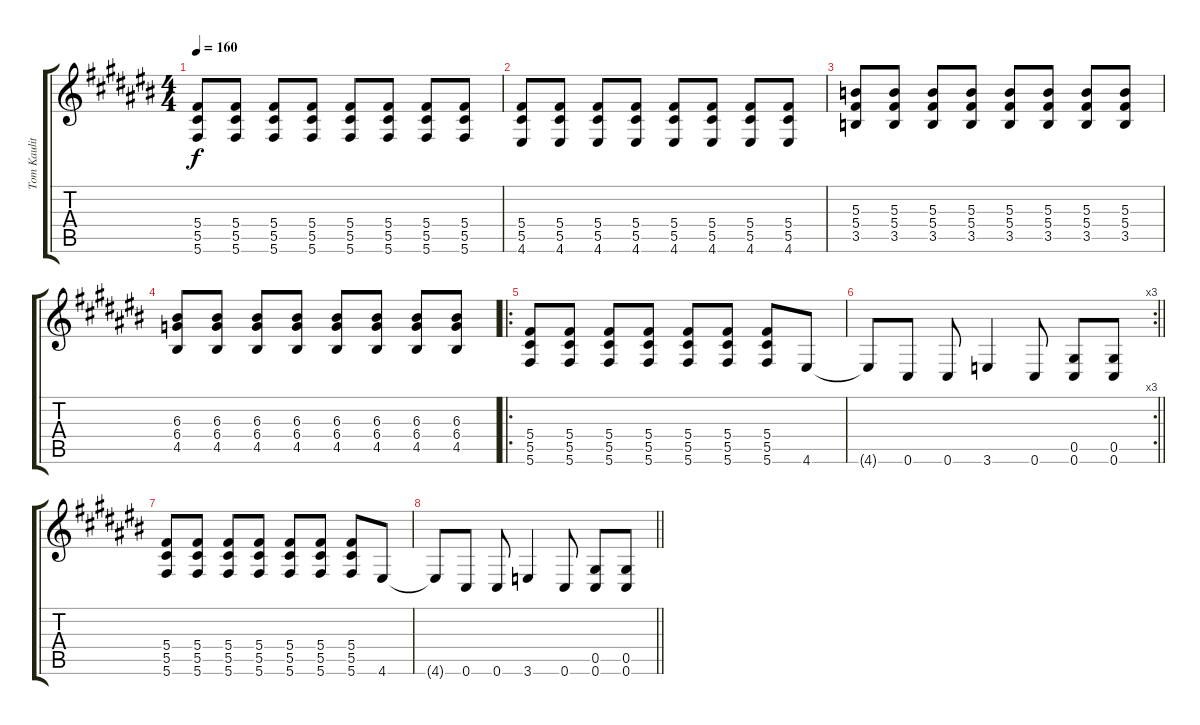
\track ("Tom Kaulitz (Rhythm)" "Tom Kaulit") {instrument distortionguitar}
\staff {score tabs}
\tuning (Eb4 Bb3 Gb3 Db3 Ab2 Db2) {hide}
\ts (4 4)
\tempo 160
\clef g2
\ks c#
(5.4 5.5 5.6).8{dy f} (5.4 5.5 5.6).8 (5.4 5.5 5.6).8 (5.4 5.5 5.6).8 (5.4 5.5 5.6).8 (5.4 5.5 5.6).8 (5.4 5.5 5.6).8 (5.4 5.5 5.6).8 |
(5.4 5.5 4.6).8 (5.4 5.5 4.6).8 (5.4 5.5 4.6).8 (5.4 5.5 4.6).8 (5.4 5.5 4.6).8 (5.4 5.5 4.6).8 (5.4 5.5 4.6).8 (5.4 5.5 4.6).8 |
(5.3 5.4 3.5).8 (5.3 5.4 3.5).8 (5.3 5.4 3.5).8 (5.3 5.4 3.5).8 (5.3 5.4 3.5).8 (5.3 5.4 3.5).8 (5.3 5.4 3.5).8 (5.3 5.4 3.5).8 |
(6.3 6.4 4.5).8 (6.3 6.4 4.5).8 (6.3 6.4 4.5).8 (6.3 6.4 4.5).8 (6.3 6.4 4.5).8 (6.3 6.4 4.5).8 (6.3 6.4 4.5).8 (6.3 6.4 4.5).8 |
\ro
(5.4 5.5 5.6).8 (5.4 5.5 5.6).8 (5.4 5.5 5.6).8 (5.4 5.5 5.6).8 (5.4 5.5 5.6).8 (5.4 5.5 5.6).8 (5.4 5.5 5.6).8 4.6.8 |
\rc 3
\barLineRight lightlight
4.6{t}.8 0.6.8 0.6.8 3.6.4 0.6.8 (0.5 0.6).8 (0.5 0.6).8 |
(5.4 5.5 5.6).8 (5.4 5.5 5.6).8 (5.4 5.5 5.6).8 (5.4 5.5 5.6).8 (5.4 5.5 5.6).8 (5.4 5.5 5.6).8 (5.4 5.5 5.6).8 4.6.8 |
\barLineRight lightlight
4.6{t}.8 0.6.8 0.6.8 3.6.4 0.6.8 (0.5 0.6).8 (0.5 0.6).8
